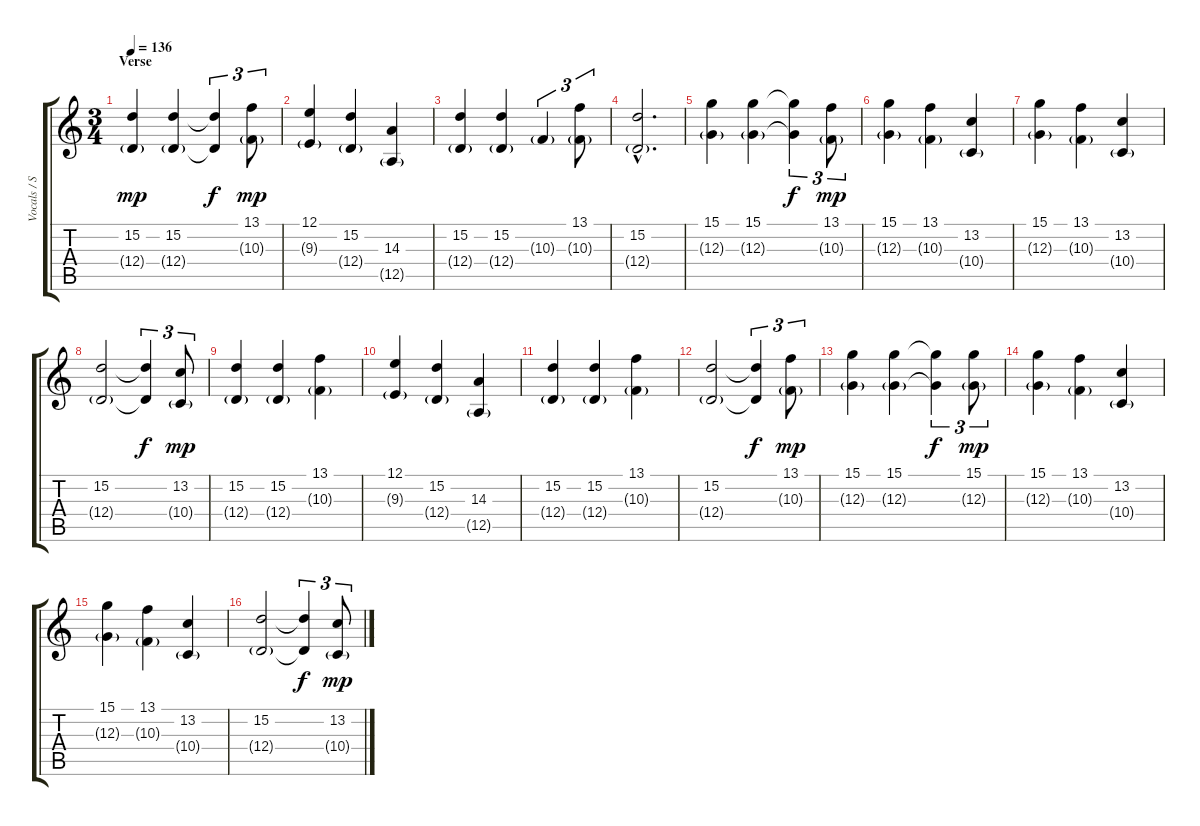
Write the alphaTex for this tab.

\track ("Vocals / Sharon Den Adel" "Vocals / S") {instrument synthvoice}
\staff {score tabs}
\tuning (E4 B3 G3 D3 A2 E2) {hide}
\ts (3 4)
\section ("" "Verse")
\tempo 136
\clef g2
\ks c
(15.2 12.4{g}).4{dy mp} (15.2 12.4{g}).4 (15.2{t} 12.4{t}).4{tu (3 2) dy f} (13.1 10.3{g}).8{tu (3 2) dy mp} |
(12.1 9.3{g}).4 (15.2 12.4{g}).4 (14.3 12.5{g}).4 |
(15.2 12.4{g}).4 (15.2 12.4{g}).4 10.3{g}.4{tu (3 2)} (13.1 10.3{g}).8{tu (3 2)} |
(15.2{hac} 12.4{g hac}).2{d} |
(15.1 12.3{g}).4 (15.1 12.3{g}).4 (15.1{t} 12.3{t}).4{tu (3 2) dy f} (13.1 10.3{g}).8{tu (3 2) dy mp} |
(15.1 12.3{g}).4 (13.1 10.3{g}).4 (13.2 10.4{g}).4 |
(15.1 12.3{g}).4 (13.1 10.3{g}).4 (13.2 10.4{g}).4 |
(15.2 12.4{g}).2 (15.2{t} 12.4{t}).4{tu (3 2) dy f} (13.2 10.4{g}).8{tu (3 2) dy mp} |
(15.2 12.4{g}).4 (15.2 12.4{g}).4 (13.1 10.3{g}).4 |
(12.1 9.3{g}).4 (15.2 12.4{g}).4 (14.3 12.5{g}).4 |
(15.2 12.4{g}).4 (15.2 12.4{g}).4 (13.1 10.3{g}).4 |
(15.2 12.4{g}).2 (15.2{t} 12.4{t}).4{tu (3 2) dy f} (13.1 10.3{g}).8{tu (3 2) dy mp} |
(15.1 12.3{g}).4 (15.1 12.3{g}).4 (15.1{t} 12.3{t}).4{tu (3 2) dy f} (15.1 12.3{g}).8{tu (3 2) dy mp} |
(15.1 12.3{g}).4 (13.1 10.3{g}).4 (13.2 10.4{g}).4 |
(15.1 12.3{g}).4 (13.1 10.3{g}).4 (13.2 10.4{g}).4 |
(15.2 12.4{g}).2 (15.2{t} 12.4{t}).4{tu (3 2) dy f} (13.2 10.4{g}).8{tu (3 2) dy mp}
